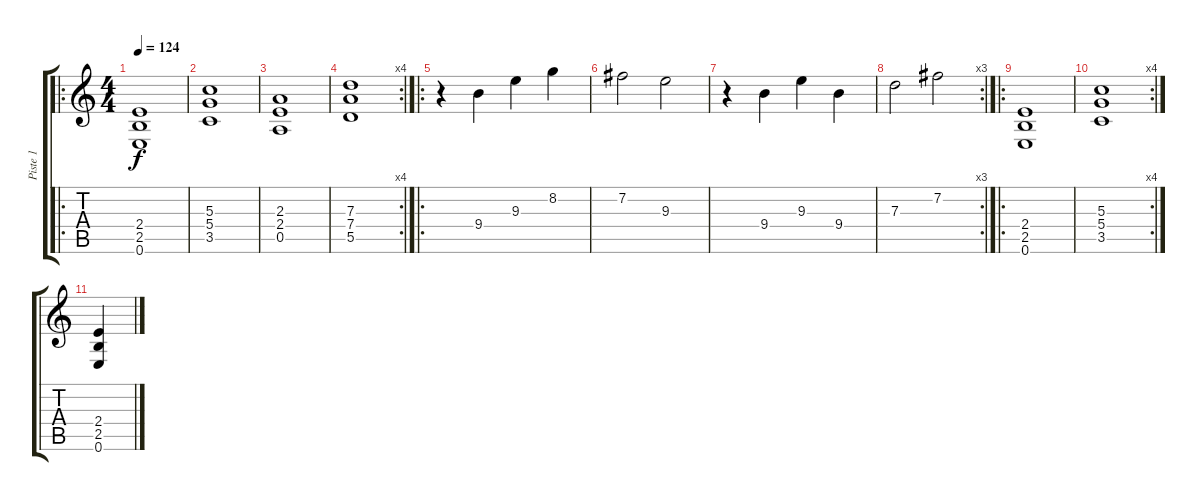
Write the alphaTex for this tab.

\track ("Piste 1" "Piste 1") {instrument electricguitarclean}
\staff {score tabs}
\tuning (E4 B3 G3 D3 A2 E2) {hide}
\ro
\ts (4 4)
\tempo 124
\clef g2
\ks c
(2.4 2.5 0.6).1{dy f} |
(5.3 5.4 3.5).1 |
(2.3 2.4 0.5).1 |
\rc 4
(7.3 7.4 5.5).1 |
\ro
r.4{instrument electricguitarclean} 9.4.4 9.3.4 8.2.4 |
7.2.2 9.3.2 |
r.4 9.4.4 9.3.4 9.4.4 |
\rc 3
7.3.2 7.2.2 |
\ro
(2.4 2.5 0.6).1{instrument distortionguitar} |
\rc 4
(5.3 5.4 3.5).1 |
(2.4 2.5 0.6).4
